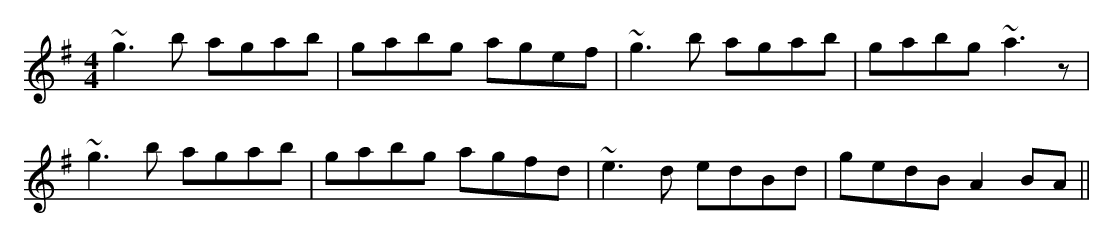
X:1
M:4/4
K:G
~g3b agab|gabg agef|~g3b agab|gabg ~a3z|
~g3b agab|gabg agfd|~e3d edBd|gedB A2BA||
